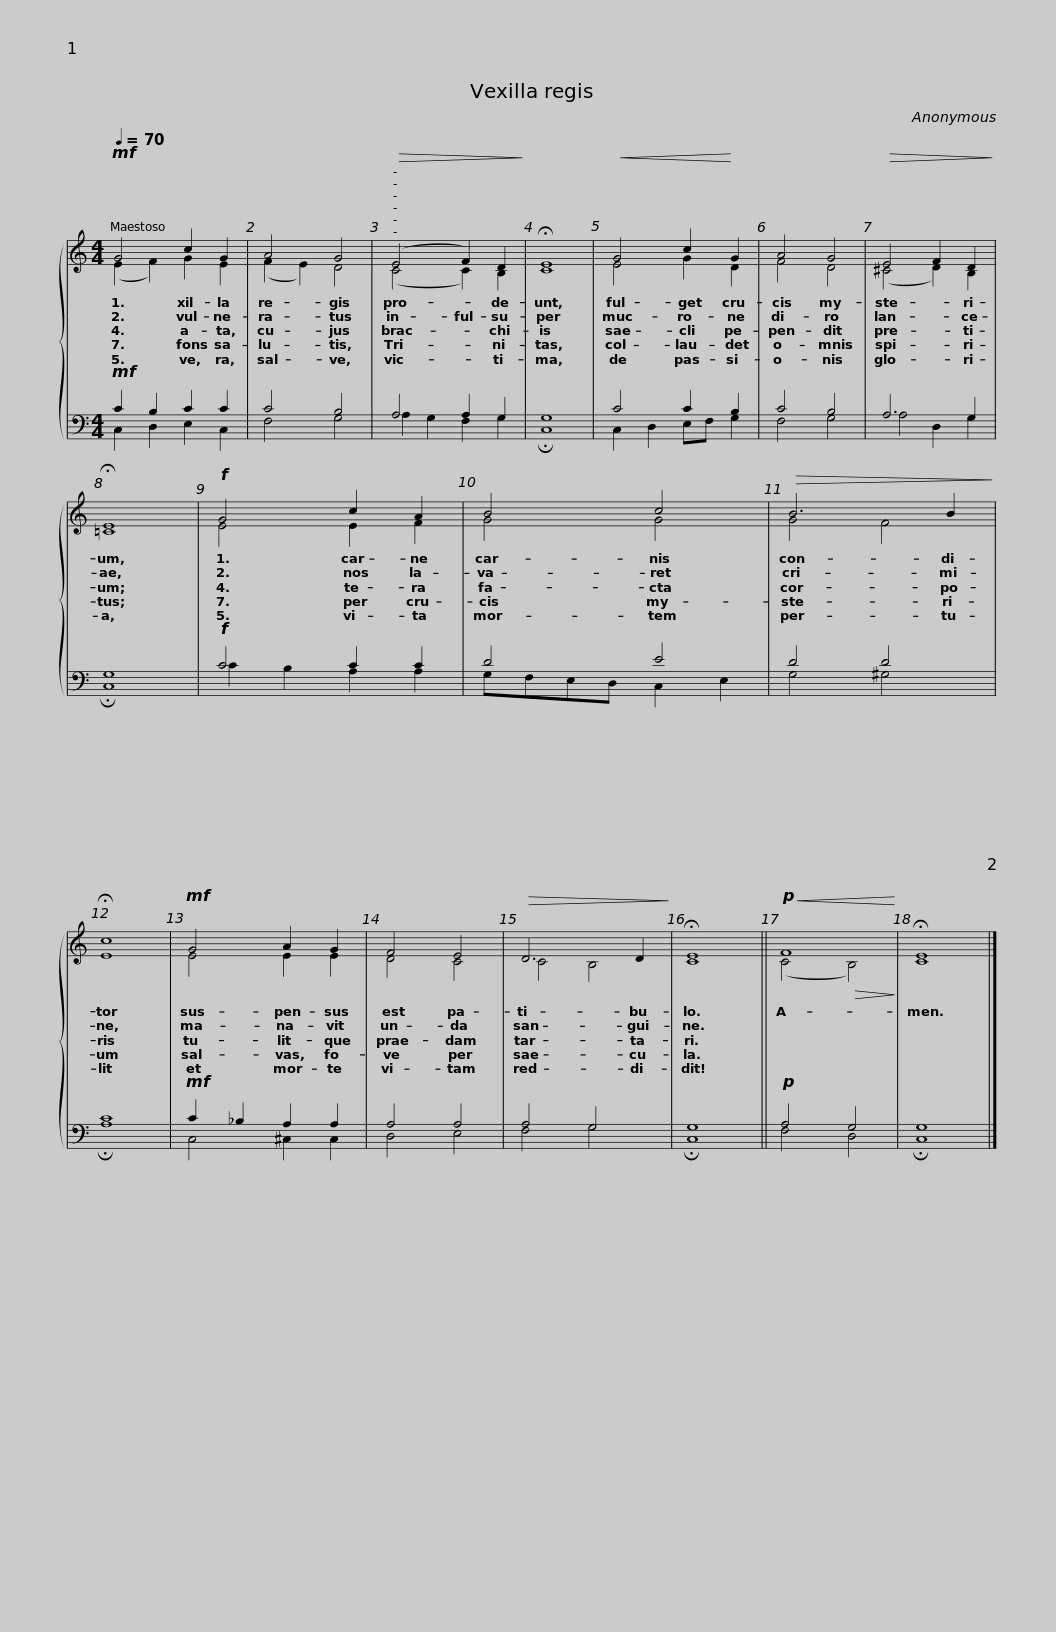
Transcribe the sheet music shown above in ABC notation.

X:1
%%score { ( 1 2 ) | ( 3 4 ) }
L:1/8
Q:1/4=70
M:4/4
I:linebreak $
K:C
V:1 treble
V:2 treble
V:3 bass
V:4 bass
V:1
!mf! G4 c2 G2 | A4 G4 |!>(! (E4 F2) D2!>)! | !fermata!E8 |!<(! G4 c2!<)! G2 | %5
 A4 G4 |!>(! E4 F2 D2!>)! | !fermata!E8 |$!f! G4 c2 A2 | B4 c4 | %10
!>(! B6 B2!>)! | !fermata!c8 |!mf! G4 A2 G2 | F4 E4 |!>(! D6 D2!>)! |$ %15
 !fermata!E8 ||$!p!!<(! F8!<)! | !fermata!E8 |] %18
V:2
 (E2 F2) G2 E2 | (F2 E2) D4 | (C4 C2) B,2 | C8 | E4 G2 D2 | %5
 F4 D4 | (^C4 D2) B,2 | =C8 |$ E4 E2 F2 | G4 G4 | %10
 G4 F4 | E8 | E4 E2 E2 | D4 C4 | C4 B,4 |$ %15
 C8 ||$ (C4!>(! B,4)!>)! | C8 |] %18
V:3
!mf! C2 B,2 C2 C2 | C4 B,4 | A,4 A,2 G,2 | G,8 | C4 C2 B,2 | %5
 C4 B,4 | A,6 G,2 | G,8 |$!f! C4 C2 C2 | D4 E4 | %10
 D4 D4 | C8 |!mf! C2 _B,2 A,2 A,2 | A,4 A,4 | A,4 G,4 |$ %15
 G,8 ||$!p! A,4 G,4 | G,8 |] %18
V:4
 C,2 D,2 E,2 C,2 | F,4 G,4 | A,2 G,2 F,2 G,2 | !fermata!C,8 | C,2 D,2 E,F, G,2 | %5
 F,4 G,4 | A,4 D,2 G,2 | !fermata!C,8 |$ C2 B,2 A,2 A,2 | G,F,E,D, C,2 E,2 | %10
 G,4 ^G,4 | !fermata!A,8 | C,4 ^C,2 C,2 | D,4 E,4 | F,4 G,4 |$ %15
 !fermata!C,8 ||$ F,4 D,4 | !fermata!C,8 |] %18
